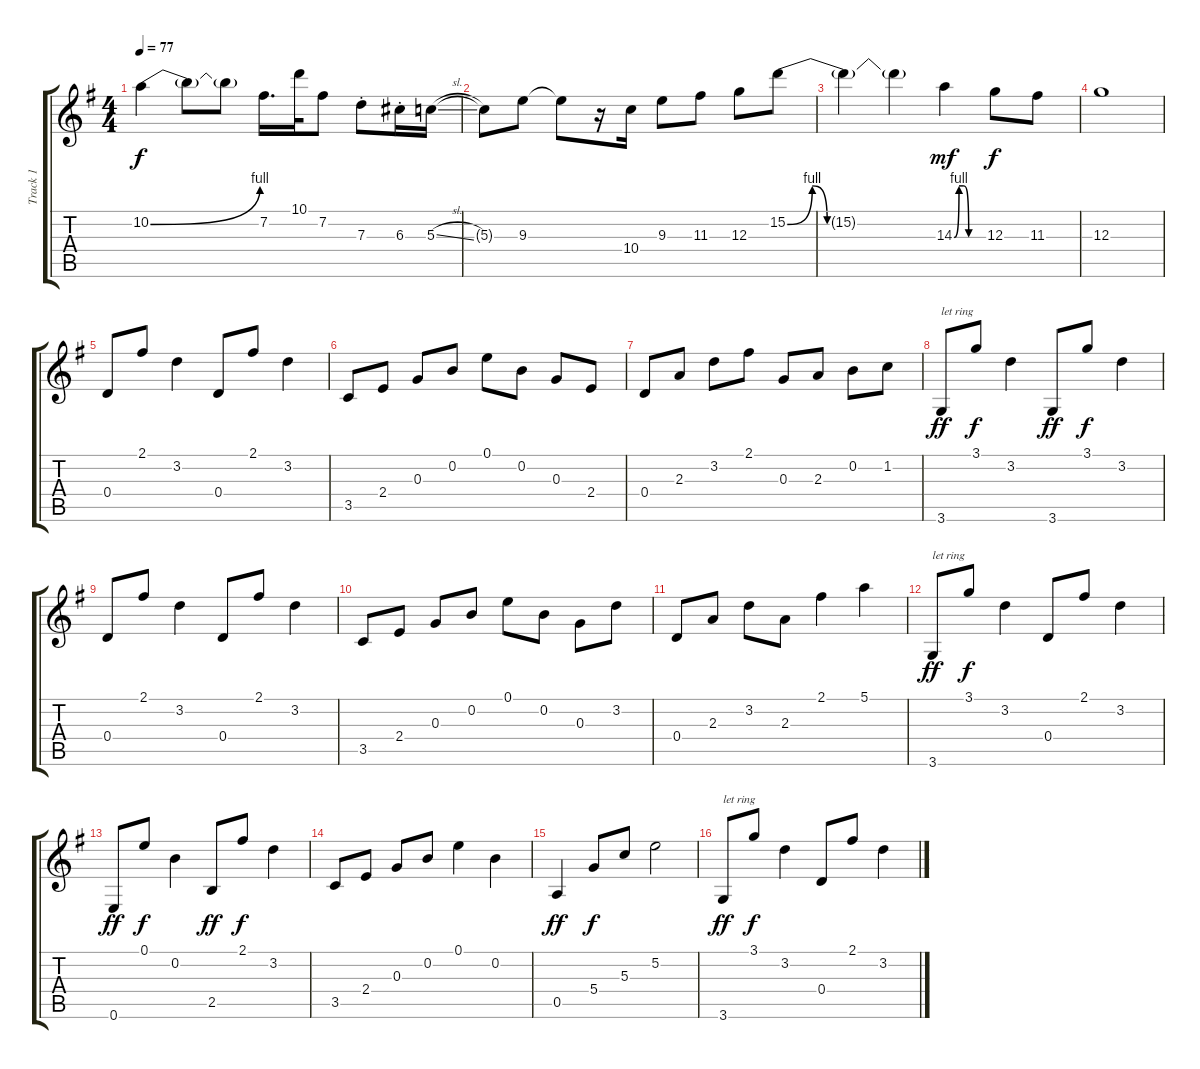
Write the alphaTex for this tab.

\track ("Track 1" "Track 1") {instrument acousticguitarsteel}
\staff {score tabs}
\tuning (E4 B3 G3 D3 A2 E2) {hide}
\ts (4 4)
\tempo 77
\clef g2
\ks g
10.2{be (bend 0 0 60 4)}.4{dy f} 10.2{t}.8 10.2{t}.8 7.2.16{d} 10.1.32 7.2.8 7.3{st}.8 6.3{st}.16 5.3{sl}.16 |
5.3{t}.8 9.3.8 9.3{t}.8 r.16 10.4.16 9.3.8 11.3.8 12.3.8 15.2{be (custom 0 0 10 4 16 0 20 0 30 0 60 0)}.8 |
15.2{t}.4 15.2{t}.4 14.3{be (custom 0 0 10 4 20 4 30 0 60 0)}.4{dy mf} 12.3.8{dy f} 11.3.8 |
12.3.1 |
0.4.8{instrument acousticguitarsteel} 2.1.8 3.2.4 0.4.8 2.1.8 3.2.4 |
3.5.8 2.4.8 0.3.8 0.2.8 0.1.8 0.2.8 0.3.8 2.4.8 |
0.4.8 2.3.8 3.2.8 2.1.8 0.3.8 2.3.8 0.2.8 1.2.8 |
3.6.8{txt "let ring" dy ff} 3.1.8{dy f} 3.2.4 3.6.8{dy ff} 3.1.8{dy f} 3.2.4 |
0.4.8 2.1.8 3.2.4 0.4.8 2.1.8 3.2.4 |
3.5.8 2.4.8 0.3.8 0.2.8 0.1.8 0.2.8 0.3.8 3.2.8 |
0.4.8 2.3.8 3.2.8 2.3.8 2.1.4 5.1.4 |
3.6.8{txt "let ring" dy ff} 3.1.8{dy f} 3.2.4 0.4.8 2.1.8 3.2.4 |
0.6.8{dy ff} 0.1.8{dy f} 0.2.4 2.5.8{dy ff} 2.1.8{dy f} 3.2.4 |
3.5.8 2.4.8 0.3.8 0.2.8 0.1.4 0.2.4 |
0.5.4{dy ff} 5.4.8{dy f} 5.3.8 5.2.2 |
3.6.8{txt "let ring" dy ff} 3.1.8{dy f} 3.2.4 0.4.8 2.1.8 3.2.4
